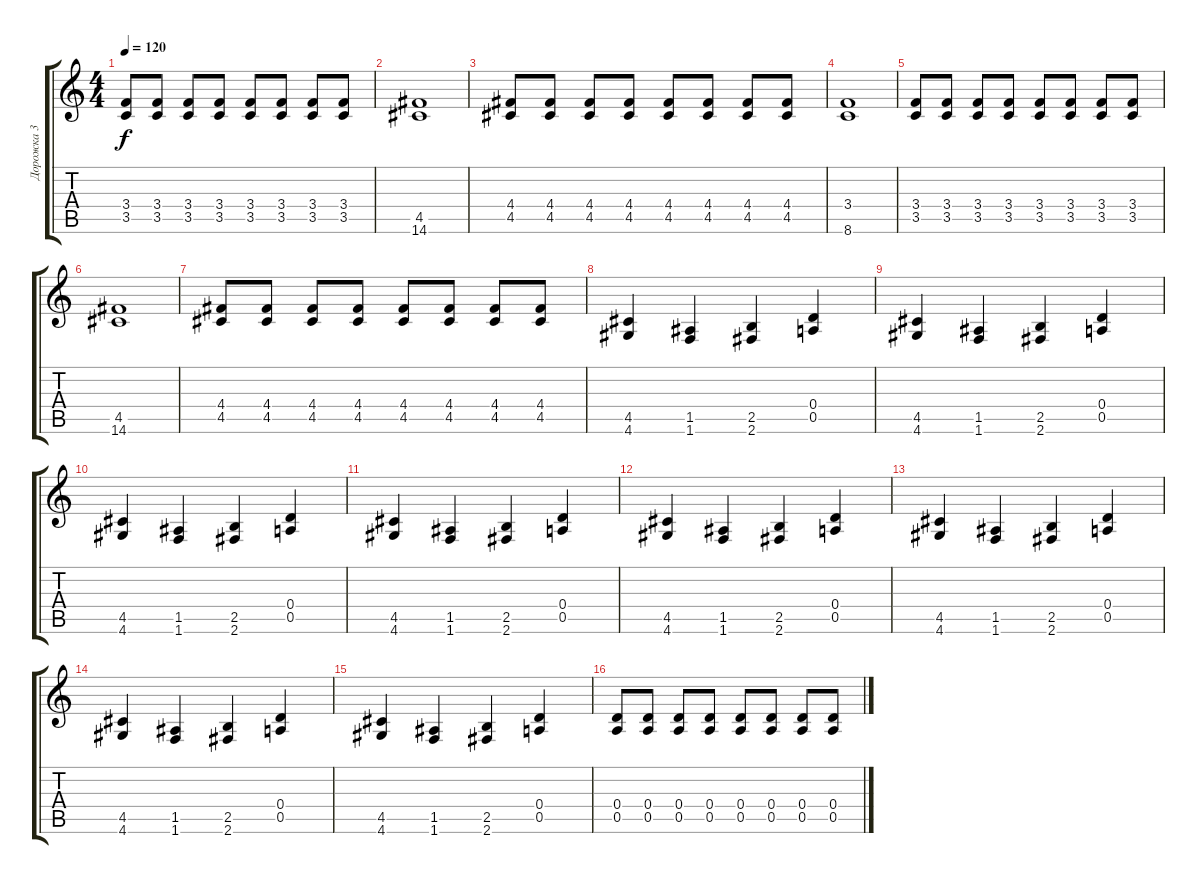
\track ("Дорожка 3" "Дорожка 3") {instrument distortionguitar}
\staff {score tabs}
\tuning (E4 B3 G3 D3 A2 E2) {hide}
\ts (4 4)
\tempo 120
\clef g2
\ks c
(3.4 3.5).8{dy f} (3.4 3.5).8 (3.4 3.5).8 (3.4 3.5).8 (3.4 3.5).8 (3.4 3.5).8 (3.4 3.5).8 (3.4 3.5).8 |
(4.5 14.6).1 |
(4.4 4.5).8 (4.4 4.5).8 (4.4 4.5).8 (4.4 4.5).8 (4.4 4.5).8 (4.4 4.5).8 (4.4 4.5).8 (4.4 4.5).8 |
(3.4 8.6).1 |
(3.4 3.5).8 (3.4 3.5).8 (3.4 3.5).8 (3.4 3.5).8 (3.4 3.5).8 (3.4 3.5).8 (3.4 3.5).8 (3.4 3.5).8 |
(4.5 14.6).1 |
(4.4 4.5).8 (4.4 4.5).8 (4.4 4.5).8 (4.4 4.5).8 (4.4 4.5).8 (4.4 4.5).8 (4.4 4.5).8 (4.4 4.5).8 |
(4.5 4.6).4 (1.5 1.6).4 (2.5 2.6).4 (0.4 0.5).4 |
(4.5 4.6).4 (1.5 1.6).4 (2.5 2.6).4 (0.4 0.5).4 |
(4.5 4.6).4 (1.5 1.6).4 (2.5 2.6).4 (0.4 0.5).4 |
(4.5 4.6).4 (1.5 1.6).4 (2.5 2.6).4 (0.4 0.5).4 |
(4.5 4.6).4 (1.5 1.6).4 (2.5 2.6).4 (0.4 0.5).4 |
(4.5 4.6).4 (1.5 1.6).4 (2.5 2.6).4 (0.4 0.5).4 |
(4.5 4.6).4 (1.5 1.6).4 (2.5 2.6).4 (0.4 0.5).4 |
(4.5 4.6).4 (1.5 1.6).4 (2.5 2.6).4 (0.4 0.5).4 |
(0.4 0.5).8 (0.4 0.5).8 (0.4 0.5).8 (0.4 0.5).8 (0.4 0.5).8 (0.4 0.5).8 (0.4 0.5).8 (0.4 0.5).8
